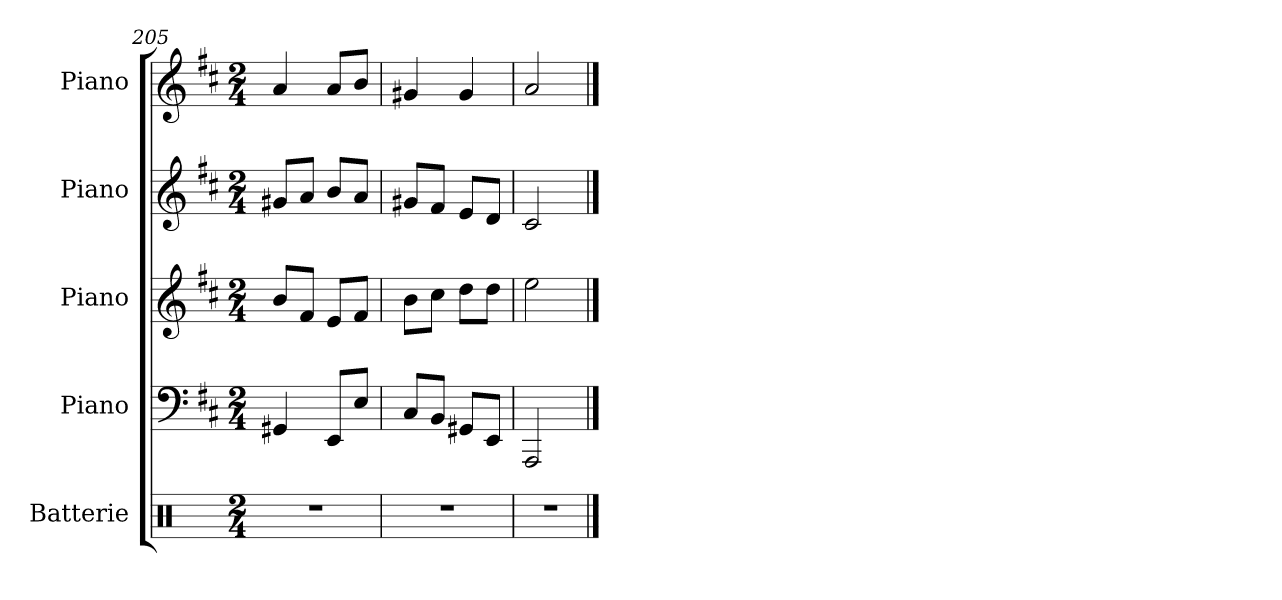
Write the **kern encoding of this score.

**kern	**kern	**kern	**kern	**kern
*part5	*part4	*part3	*part2	*part1
*staff5	*staff4	*staff3	*staff2	*staff1
*I"Batterie	*I"Piano	*I"Piano	*I"Piano	*I"Piano
*I'Batt.	*I'Pia.	*I'Pia.	*I'Pia.	*I'Pia.
*clefX	*clefF4	*clefG2	*clefG2	*clefG2
*k[]	*k[f#c#]	*k[f#c#]	*k[f#c#]	*k[f#c#]
*M2/4	*M2/4	*M2/4	*M2/4	*M2/4
=205	=205	=205	=205	=205
2r	4GG#X/	8b/L	8g#X/L	4a/
.	.	8f#/J	8a/J	.
.	8EE/L	8e/L	8b/L	8a/L
.	8E/J	8f#/J	8a/J	8b/J
=206	=206	=206	=206	=206
*	*	*	*	*MM62
2r	8C#/L	8b\L	8g#X/L	4g#X/
.	8BB/J	8cc#\J	8f#/J	.
*	*	*	*	*MM30
.	8GG#X/L	8dd\L	8e/L	4g#/
.	8EE/J	8dd\J	8d/J	.
=207	=207	=207	=207	=207
2r	2AAA/	2ee\	2c#/	2a/
==	==	==	==	==
*-	*-	*-	*-	*-
